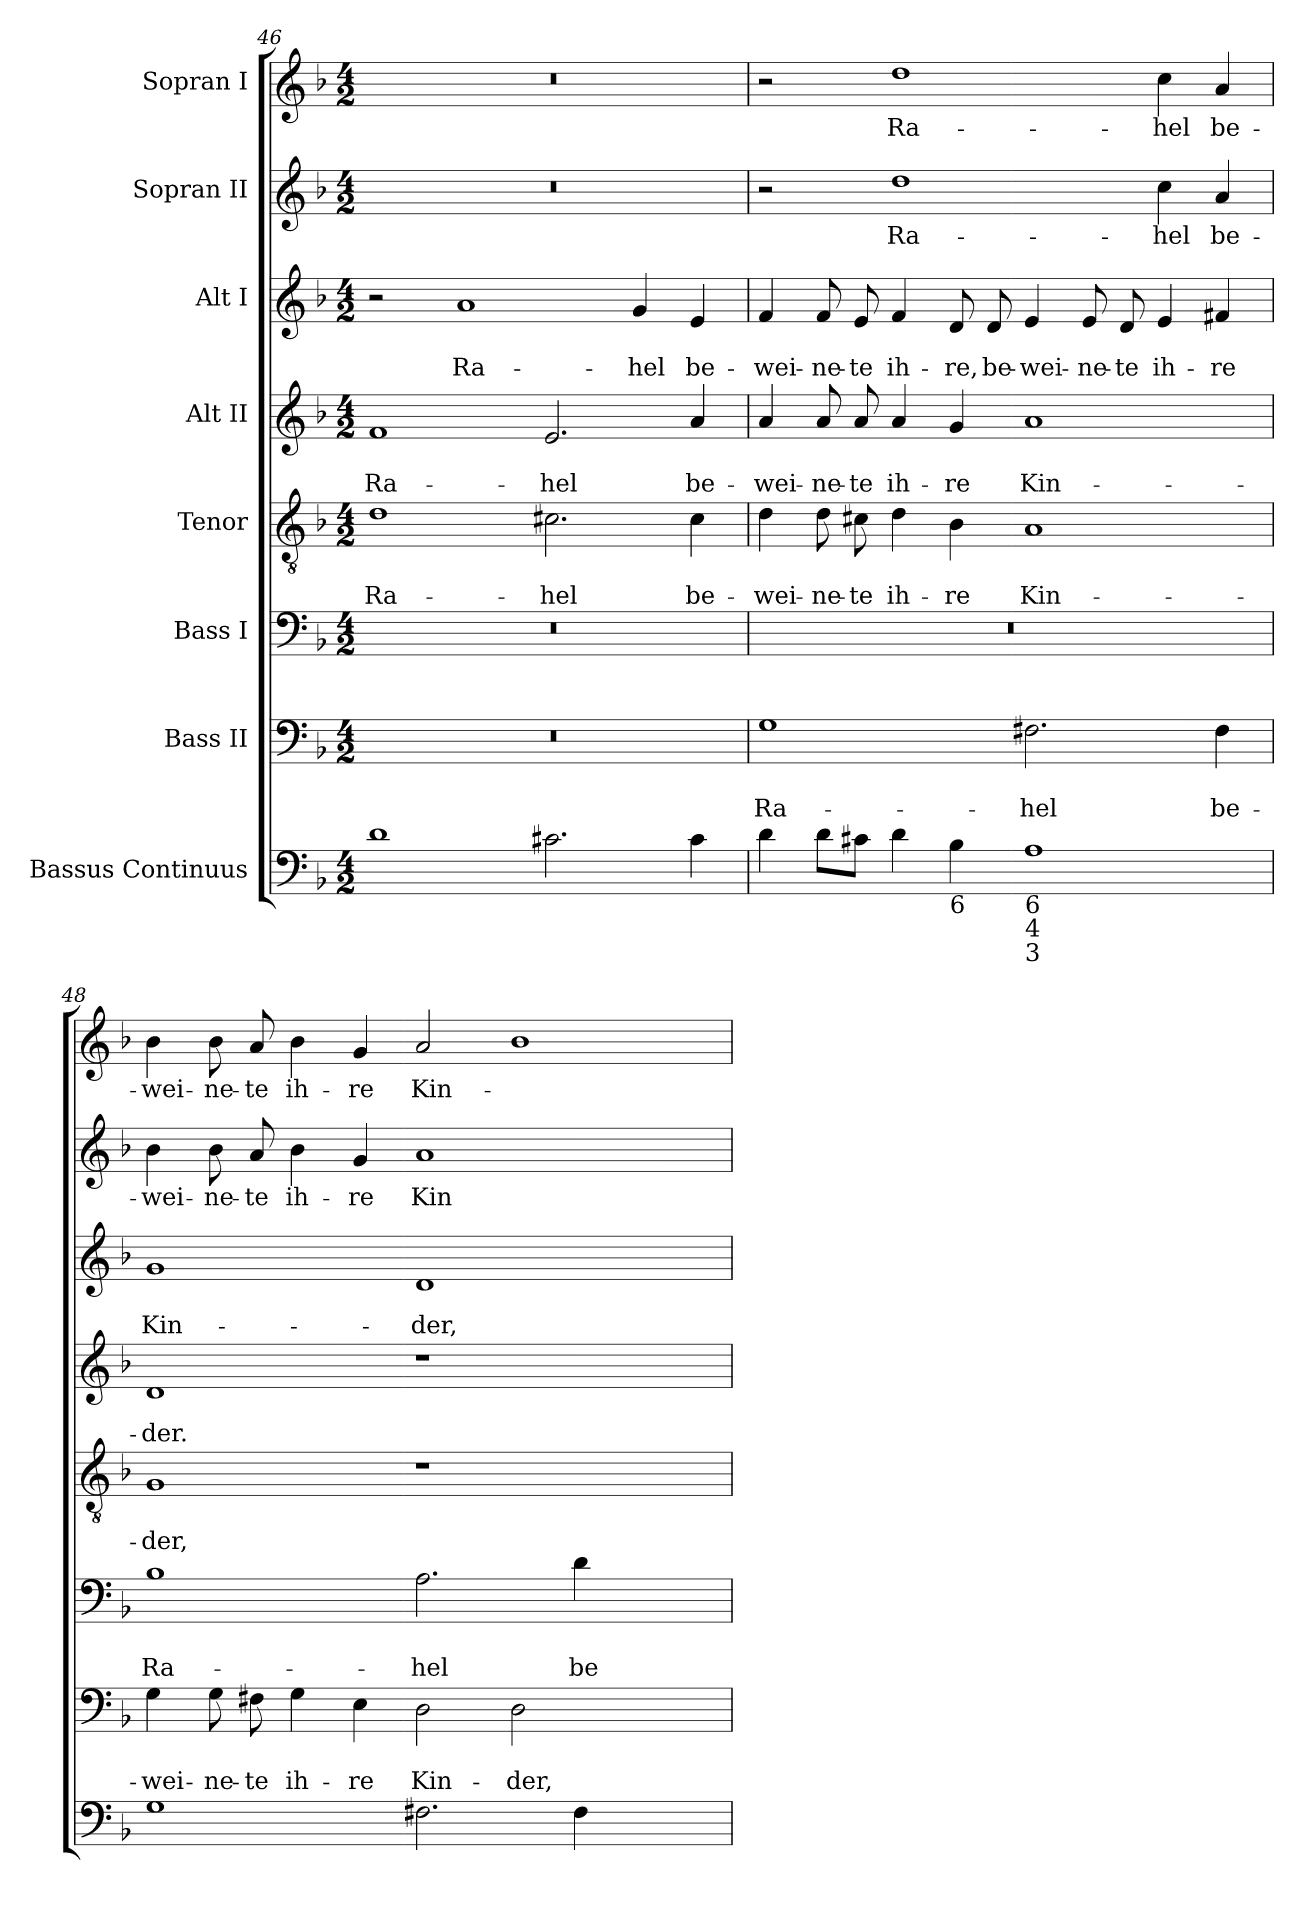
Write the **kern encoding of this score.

**kern	**kern	**text	**text	**kern	**text	**text	**kern	**text	**text	**kern	**text	**text	**kern	**text	**text	**kern	**text	**kern	**text
*part8	*part7	*part7	*part7	*part6	*part6	*part6	*part5	*part5	*part5	*part4	*part4	*part4	*part3	*part3	*part3	*part2	*part2	*part1	*part1
*staff8	*staff7	*staff7	*staff7	*staff6	*staff6	*staff6	*staff5	*staff5	*staff5	*staff4	*staff4	*staff4	*staff3	*staff3	*staff3	*staff2	*staff2	*staff1	*staff1
*I"Bassus Continuus	*I"Bass II	*	*	*I"Bass I	*	*	*I"Tenor	*	*	*I"Alt II	*	*	*I"Alt I	*	*	*I"Sopran II	*	*I"Sopran I	*
!!LO:LB:g=z
*clefF4	*clefF4	*	*	*clefF4	*	*	*clefGv2	*	*	*clefG2	*	*	*clefG2	*	*	*clefG2	*	*clefG2	*
*k[b-]	*k[b-]	*	*	*k[b-]	*	*	*k[b-]	*	*	*k[b-]	*	*	*k[b-]	*	*	*k[b-]	*	*k[b-]	*
*F:	*F:	*	*	*F:	*	*	*F:	*	*	*F:	*	*	*F:	*	*	*F:	*	*F:	*
*M4/2	*M4/2	*	*	*M4/2	*	*	*M4/2	*	*	*M4/2	*	*	*M4/2	*	*	*M4/2	*	*M4/2	*
=46	=46	=46	=46	=46	=46	=46	=46	=46	=46	=46	=46	=46	=46	=46	=46	=46	=46	=46	=46
!	!	!	!	!	!	!	!	!	!LO:LY:b	!	!	!LO:LY:b	!	!	!	!	!	!	!
1d	0r	.	.	0r	.	.	1d	.	Ra-	1f	.	Ra-	2r	.	.	0r	.	0r	.
!	!	!	!	!	!	!	!	!	!	!	!	!	!	!	!LO:LY:b	!	!	!	!
.	.	.	.	.	.	.	.	.	.	.	.	.	1a	.	Ra-	.	.	.	.
!	!	!	!	!	!	!	!	!	!LO:LY:b	!	!	!LO:LY:b	!	!	!	!	!	!	!
2.c#X	.	.	.	.	.	.	2.c#X	.	-hel	2.e	.	-hel	.	.	.	.	.	.	.
!	!	!	!	!	!	!	!	!	!	!	!	!	!	!	!LO:LY:b	!	!	!	!
.	.	.	.	.	.	.	.	.	.	.	.	.	4g	.	-hel	.	.	.	.
!	!	!	!	!	!	!	!	!	!LO:LY:b	!	!	!LO:LY:b	!	!	!LO:LY:b	!	!	!	!
4c#	.	.	.	.	.	.	4c#	.	be-	4a	.	be-	4e	.	be-	.	.	.	.
=47	=47	=47	=47	=47	=47	=47	=47	=47	=47	=47	=47	=47	=47	=47	=47	=47	=47	=47	=47
!	!	!	!LO:LY:b	!	!	!	!	!	!LO:LY:b	!	!	!LO:LY:b	!	!	!LO:LY:b	!	!	!	!
4d	1G	.	Ra-	0r	.	.	4d	.	-wei-	4a	.	-wei-	4f	.	-wei-	2r	.	2r	.
!	!	!	!	!	!	!	!	!	!LO:LY:b	!	!	!LO:LY:b	!	!	!LO:LY:b	!	!	!	!
8dL	.	.	.	.	.	.	8d	.	-ne-	8a	.	-ne-	8f	.	-ne-	.	.	.	.
!	!	!	!	!	!	!	!	!	!LO:LY:b	!	!	!LO:LY:b	!	!	!LO:LY:b	!	!	!	!
8c#XJ	.	.	.	.	.	.	8c#X	.	-te	8a	.	-te	8e	.	-te	.	.	.	.
!	!	!	!	!	!	!	!	!	!LO:LY:b	!	!	!LO:LY:b	!	!	!LO:LY:b	!	!LO:LY:b	!	!LO:LY:b
4d	.	.	.	.	.	.	4d	.	ih-	4a	.	ih-	4f	.	ih-	1dd	Ra-	1dd	Ra-
!LO:TX:b:t=6	!	!	!	!	!	!	!	!	!	!	!	!	!	!	!	!	!	!	!
!	!	!	!	!	!	!	!	!	!LO:LY:b	!	!	!LO:LY:b	!	!	!LO:LY:b	!	!	!	!
4B-	.	.	.	.	.	.	4B-	.	-re	4g	.	-re	8d	.	-re,	.	.	.	.
!	!	!	!	!	!	!	!	!	!	!	!	!	!	!	!LO:LY:b	!	!	!	!
.	.	.	.	.	.	.	.	.	.	.	.	.	8d	.	be-	.	.	.	.
!LO:TX:b:t=6\n4	!	!	!	!	!	!	!	!	!	!	!	!	!	!	!	!	!	!	!
!LO:TX:b:t=3	!	!	!	!	!	!	!	!	!	!	!	!	!	!	!	!	!	!	!
!	!	!	!LO:LY:b	!	!	!	!	!	!LO:LY:b	!	!	!LO:LY:b	!	!	!LO:LY:b	!	!	!	!
1A	2.F#X	.	-hel	.	.	.	1A	.	Kin-	1a	.	Kin-	4e	.	-wei-	.	.	.	.
!	!	!	!	!	!	!	!	!	!	!	!	!	!	!	!LO:LY:b	!	!	!	!
.	.	.	.	.	.	.	.	.	.	.	.	.	8e	.	-ne-	.	.	.	.
!	!	!	!	!	!	!	!	!	!	!	!	!	!	!	!LO:LY:b	!	!	!	!
.	.	.	.	.	.	.	.	.	.	.	.	.	8d	.	-te	.	.	.	.
!	!	!	!	!	!	!	!	!	!	!	!	!	!	!	!LO:LY:b	!	!LO:LY:b	!	!LO:LY:b
.	.	.	.	.	.	.	.	.	.	.	.	.	4e	.	ih-	4cc	-hel	4cc	-hel
!	!	!	!LO:LY:b	!	!	!	!	!	!	!	!	!	!	!	!LO:LY:b	!	!LO:LY:b	!	!LO:LY:b
.	4F#	.	be-	.	.	.	.	.	.	.	.	.	4f#X	.	-re	4a	be-	4a	be-
!!LO:LB:g=z
=48	=48	=48	=48	=48	=48	=48	=48	=48	=48	=48	=48	=48	=48	=48	=48	=48	=48	=48	=48
!	!	!	!LO:LY:b	!	!	!LO:LY:b	!	!	!LO:LY:b	!	!	!LO:LY:b	!	!	!LO:LY:b	!	!LO:LY:b	!	!LO:LY:b
1G	4G	.	-wei-	1B-	.	Ra-	1G	.	-der,	1d	.	-der.	1g	.	Kin-	4b-	-wei-	4b-	-wei-
!	!	!	!LO:LY:b	!	!	!	!	!	!	!	!	!	!	!	!	!	!LO:LY:b	!	!LO:LY:b
.	8G	.	-ne-	.	.	.	.	.	.	.	.	.	.	.	.	8b-	-ne-	8b-	-ne-
!	!	!	!LO:LY:b	!	!	!	!	!	!	!	!	!	!	!	!	!	!LO:LY:b	!	!LO:LY:b
.	8F#X	.	-te	.	.	.	.	.	.	.	.	.	.	.	.	8a	-te	8a	-te
!	!	!	!LO:LY:b	!	!	!	!	!	!	!	!	!	!	!	!	!	!LO:LY:b	!	!LO:LY:b
.	4G	.	ih-	.	.	.	.	.	.	.	.	.	.	.	.	4b-	ih-	4b-	ih-
!	!	!	!LO:LY:b	!	!	!	!	!	!	!	!	!	!	!	!	!	!LO:LY:b	!	!LO:LY:b
.	4E	.	-re	.	.	.	.	.	.	.	.	.	.	.	.	4g	-re	4g	-re
!	!	!	!LO:LY:b	!	!	!LO:LY:b	!	!	!	!	!	!	!	!	!LO:LY:b	!	!LO:LY:b	!	!LO:LY:b
2.F#X	2D	.	Kin-	2.A	.	-hel	1r	.	.	1r	.	.	1d	.	-der,	1a	Kin-	2a	Kin-
!	!	!	!LO:LY:b	!	!	!	!	!	!	!	!	!	!	!	!	!	!	!	!
.	2D	.	-der,	.	.	.	.	.	.	.	.	.	.	.	.	.	.	1b-	.
!	!	!	!	!	!	!LO:LY:b	!	!	!	!	!	!	!	!	!	!	!	!	!
4F#	.	.	.	4d	.	be-	.	.	.	.	.	.	.	.	.	.	.	.	.
2ryy	2ryy	.	.	2ryy	.	.	2ryy	.	.	2ryy	.	.	2ryy	.	.	2ryy	.	.	.
=	=	=	=	=	=	=	=	=	=	=	=	=	=	=	=	=	=	=	=
*-	*-	*-	*-	*-	*-	*-	*-	*-	*-	*-	*-	*-	*-	*-	*-	*-	*-	*-	*-
